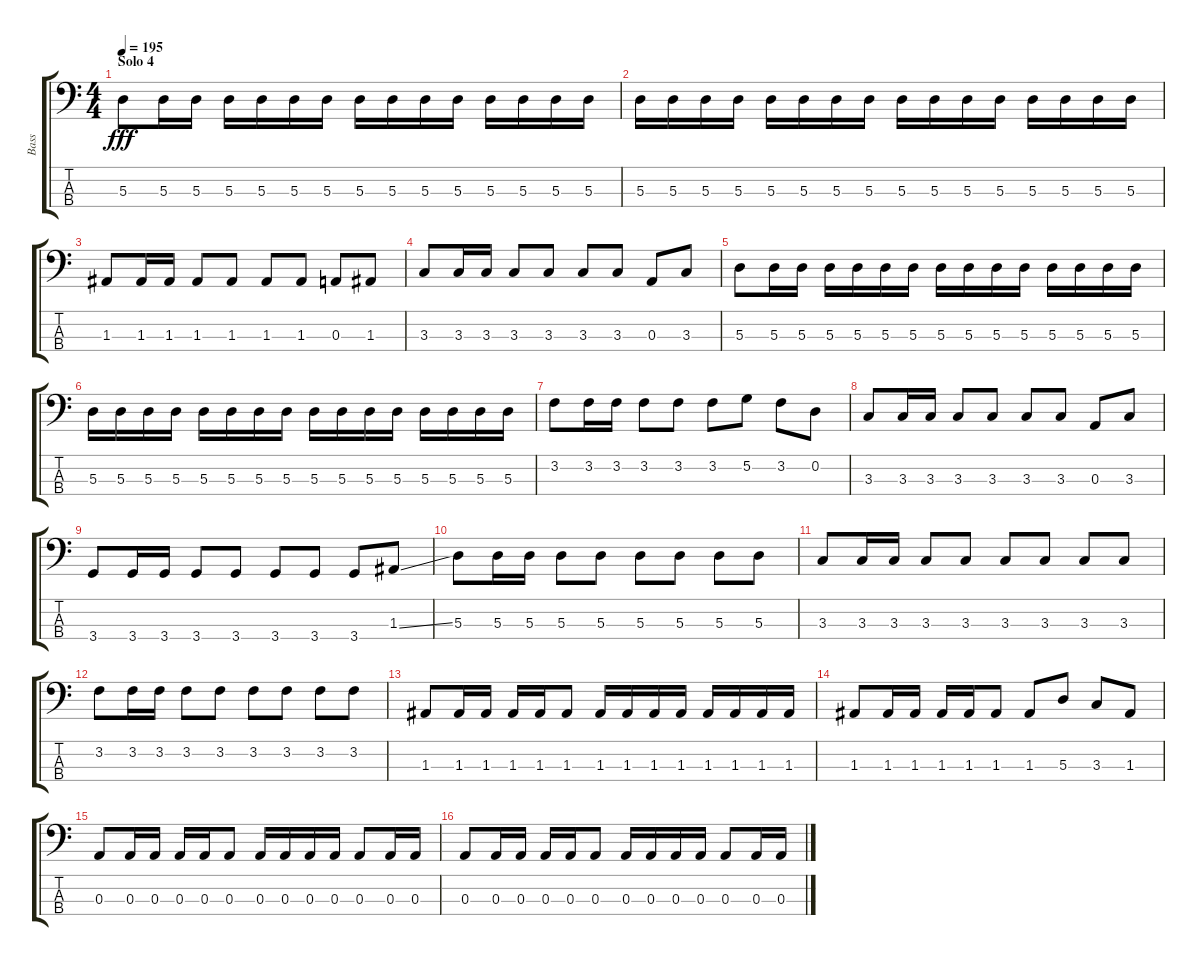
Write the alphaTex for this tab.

\track ("Bass" "Bass") {instrument electricbassfinger}
\staff {score tabs}
\tuning (G2 D2 A1 E1) {hide}
\ts (4 4)
\section ("" "Solo 4")
\tempo 195
\clef f4
\ks c
5.3.8{dy fff} 5.3.16 5.3.16 5.3.16 5.3.16 5.3.16 5.3.16 5.3.16 5.3.16 5.3.16 5.3.16 5.3.16 5.3.16 5.3.16 5.3.16 |
5.3.16 5.3.16 5.3.16 5.3.16 5.3.16 5.3.16 5.3.16 5.3.16 5.3.16 5.3.16 5.3.16 5.3.16 5.3.16 5.3.16 5.3.16 5.3.16 |
1.3.8 1.3.16 1.3.16 1.3.8 1.3.8 1.3.8 1.3.8 0.3.8 1.3.8 |
3.3.8 3.3.16 3.3.16 3.3.8 3.3.8 3.3.8 3.3.8 0.3.8 3.3.8 |
5.3.8 5.3.16 5.3.16 5.3.16 5.3.16 5.3.16 5.3.16 5.3.16 5.3.16 5.3.16 5.3.16 5.3.16 5.3.16 5.3.16 5.3.16 |
5.3.16 5.3.16 5.3.16 5.3.16 5.3.16 5.3.16 5.3.16 5.3.16 5.3.16 5.3.16 5.3.16 5.3.16 5.3.16 5.3.16 5.3.16 5.3.16 |
3.2.8 3.2.16 3.2.16 3.2.8 3.2.8 3.2.8 5.2.8 3.2.8 0.2.8 |
3.3.8 3.3.16 3.3.16 3.3.8 3.3.8 3.3.8 3.3.8 0.3.8 3.3.8 |
3.4.8 3.4.16 3.4.16 3.4.8 3.4.8 3.4.8 3.4.8 3.4.8 1.3{ss}.8 |
5.3.8 5.3.16 5.3.16 5.3.8 5.3.8 5.3.8 5.3.8 5.3.8 5.3.8 |
3.3.8 3.3.16 3.3.16 3.3.8 3.3.8 3.3.8 3.3.8 3.3.8 3.3.8 |
3.2.8 3.2.16 3.2.16 3.2.8 3.2.8 3.2.8 3.2.8 3.2.8 3.2.8 |
1.3.8 1.3.16 1.3.16 1.3.16 1.3.16 1.3.8 1.3.16 1.3.16 1.3.16 1.3.16 1.3.16 1.3.16 1.3.16 1.3.16 |
1.3.8 1.3.16 1.3.16 1.3.16 1.3.16 1.3.8 1.3.8 5.3.8 3.3.8 1.3.8 |
0.3.8 0.3.16 0.3.16 0.3.16 0.3.16 0.3.8 0.3.16 0.3.16 0.3.16 0.3.16 0.3.8 0.3.16 0.3.16 |
0.3.8 0.3.16 0.3.16 0.3.16 0.3.16 0.3.8 0.3.16 0.3.16 0.3.16 0.3.16 0.3.8 0.3.16 0.3.16
